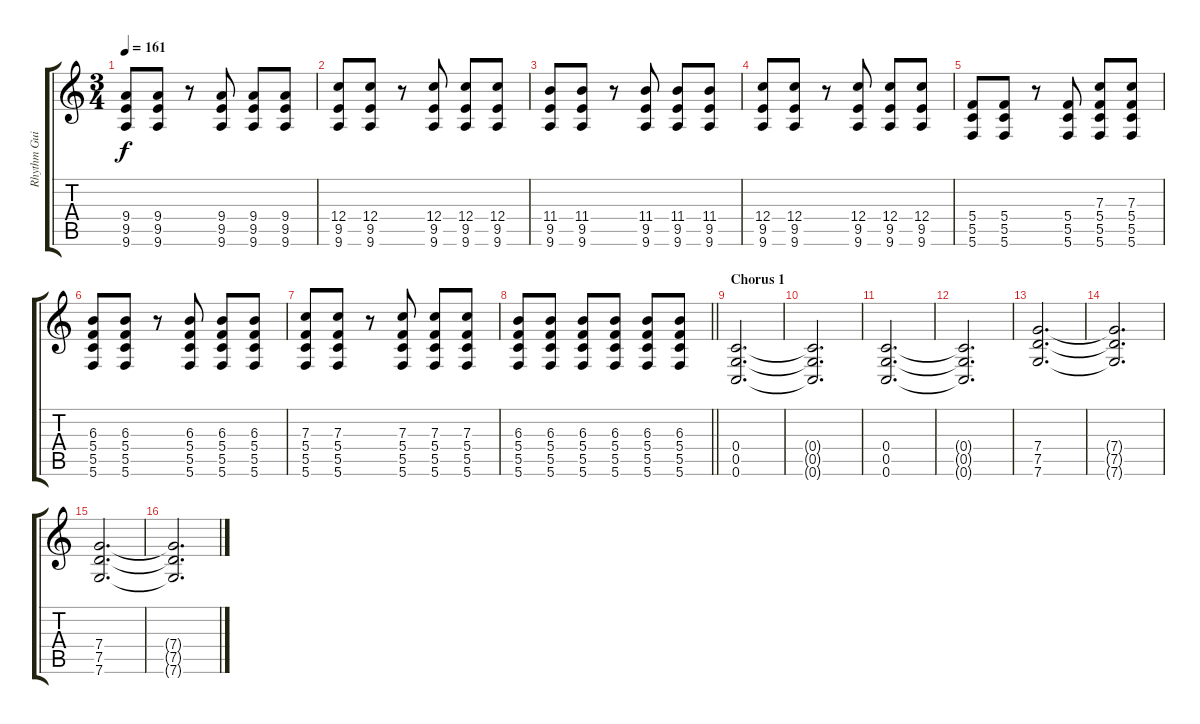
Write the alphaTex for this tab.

\track ("Rhythm Guitar - Ronnie Winter" "Rhythm Gui") {instrument distortionguitar}
\staff {score tabs}
\tuning (D4 A3 F3 C3 G2 C2) {hide}
\ts (3 4)
\tempo 161
\clef g2
\ks c
(9.4 9.5 9.6).8{dy f} (9.4 9.5 9.6).8 r.8 (9.4 9.5 9.6).8 (9.4 9.5 9.6).8 (9.4 9.5 9.6).8 |
(12.4 9.5 9.6).8 (12.4 9.5 9.6).8 r.8 (12.4 9.5 9.6).8 (12.4 9.5 9.6).8 (12.4 9.5 9.6).8 |
(11.4 9.5 9.6).8 (11.4 9.5 9.6).8 r.8 (11.4 9.5 9.6).8 (11.4 9.5 9.6).8 (11.4 9.5 9.6).8 |
(12.4 9.5 9.6).8 (12.4 9.5 9.6).8 r.8 (12.4 9.5 9.6).8 (12.4 9.5 9.6).8 (12.4 9.5 9.6).8 |
(5.4 5.5 5.6).8 (5.4 5.5 5.6).8 r.8 (5.4 5.5 5.6).8 (7.3 5.4 5.5 5.6).8 (7.3 5.4 5.5 5.6).8 |
(6.3 5.4 5.5 5.6).8 (6.3 5.4 5.5 5.6).8 r.8 (6.3 5.4 5.5 5.6).8 (6.3 5.4 5.5 5.6).8 (6.3 5.4 5.5 5.6).8 |
(7.3 5.4 5.5 5.6).8 (7.3 5.4 5.5 5.6).8 r.8 (7.3 5.4 5.5 5.6).8 (7.3 5.4 5.5 5.6).8 (7.3 5.4 5.5 5.6).8 |
\barLineRight lightlight
(6.3 5.4 5.5 5.6).8 (6.3 5.4 5.5 5.6).8 (6.3 5.4 5.5 5.6).8 (6.3 5.4 5.5 5.6).8 (6.3 5.4 5.5 5.6).8 (6.3 5.4 5.5 5.6).8 |
\section ("" "Chorus 1")
(0.4 0.5 0.6).2{d} |
(0.4{t} 0.5{t} 0.6{t}).2{d} |
(0.4 0.5 0.6).2{d} |
(0.4{t} 0.5{t} 0.6{t}).2{d} |
(7.4 7.5 7.6).2{d} |
(7.4{t} 7.5{t} 7.6{t}).2{d} |
(7.4 7.5 7.6).2{d} |
(7.4{t} 7.5{t} 7.6{t}).2{d}
